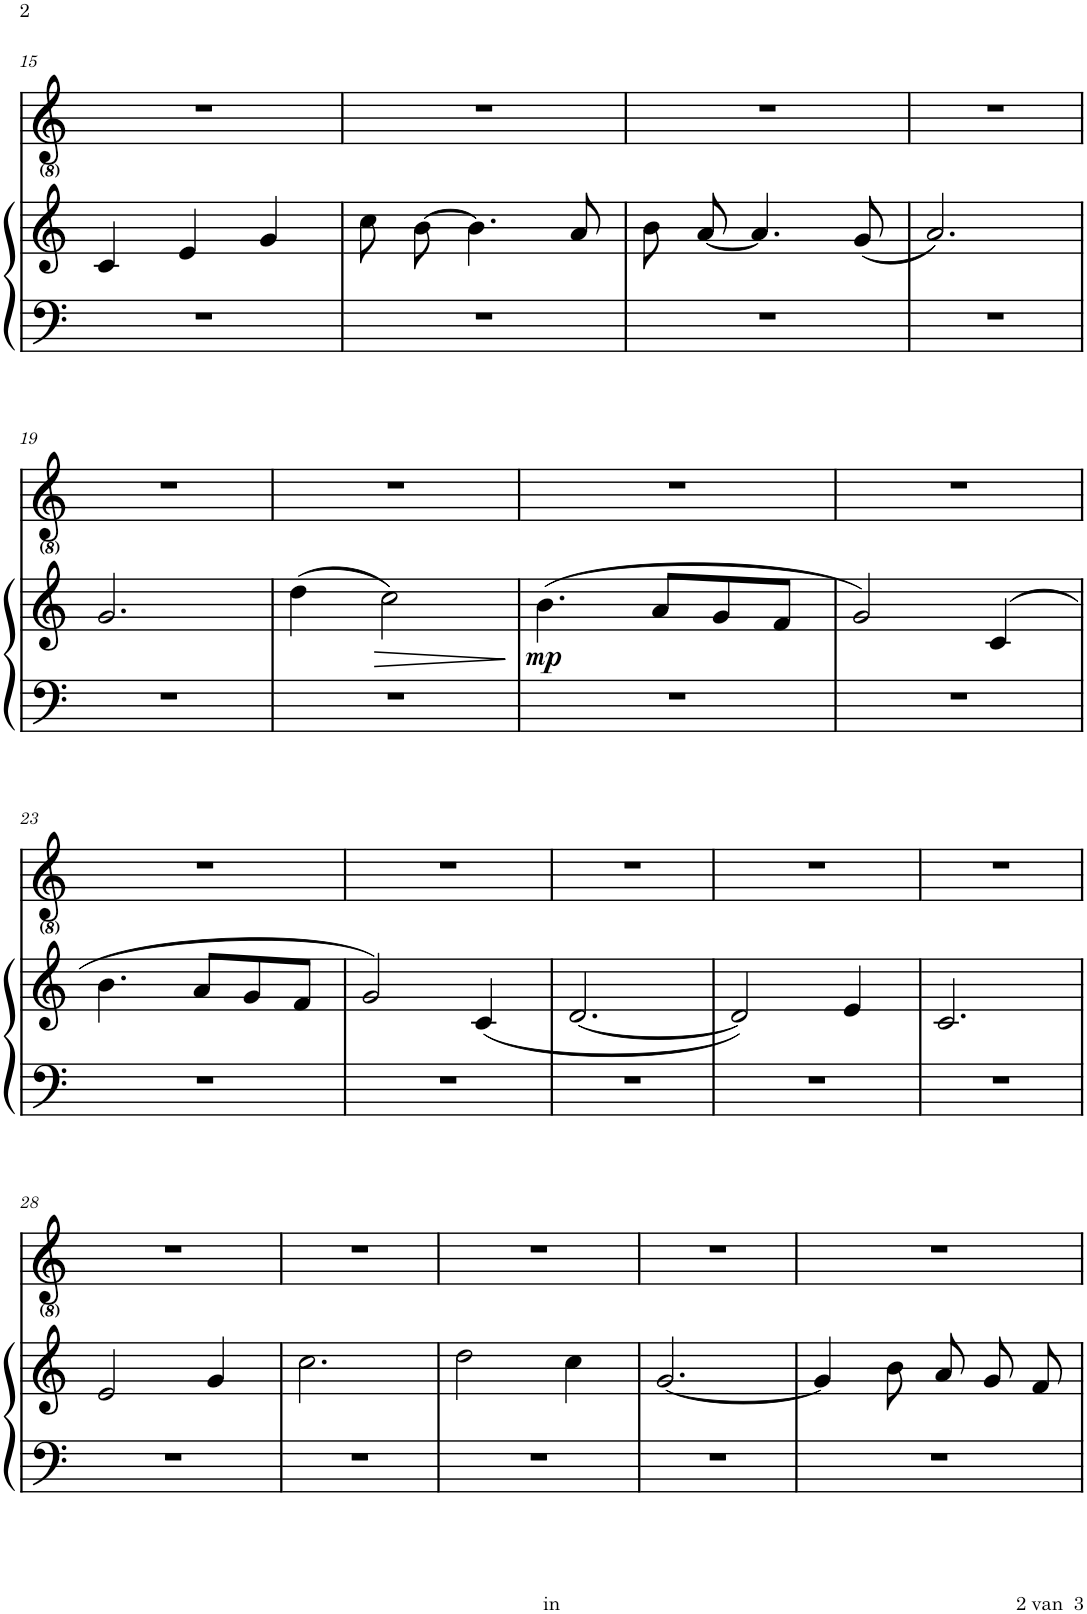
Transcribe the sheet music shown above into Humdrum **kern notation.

**kern	**kern	**dynam	**kern
*part2	*part2	*part2	*part1
*staff3	*staff2	*staff2/3	*staff1
*I"Piano	*	*	*I"Voice
*I'Pno	*	*	*
!!LO:PB:g=z
*clefF4	*clefG2	*	*clefG2
*k[]	*k[]	*	*k[]
*M3/4	*M3/4	*	*M3/4
=15	=15	=15	=15
2.r	4c/	.	2.r
.	4e/	.	.
.	4g/	.	.
=16	=16	=16	=16
2.r	8cc\	.	2.r
.	[8b\	.	.
.	4.b\]	.	.
.	8a/	.	.
=17	=17	=17	=17
2.r	8b\	.	2.r
.	[8a/	.	.
.	4.a/]	.	.
.	(8g/	.	.
=18	=18	=18	=18
2.r	2.a/)	.	2.r
!!LO:LB:g=z
=19	=19	=19	=19
2.r	2.g/	.	2.r
=20	=20	=20	=20
2.r	(4dd\	.	2.r
!	!	!LO:HP:b	!
.	2cc\)	>	.
.	.	]	.
=21	=21	=21	=21
!	!	!LO:DY:b	!
2.r	(4.b\	mp	2.r
.	8a/L	.	.
.	8g/	.	.
.	8f/J	.	.
=22	=22	=22	=22
2.r	2g/)	.	2.r
.	(4c/	.	.
!!LO:LB:g=z
=23	=23	=23	=23
2.r	4.b\	.	2.r
.	8a/L	.	.
.	8g/	.	.
.	8f/J	.	.
=24	=24	=24	=24
2.r	2g/)	.	2.r
.	(4c/	.	.
=25	=25	=25	=25
2.r	[2.d/	.	2.r
=26	=26	=26	=26
2.r	2d/])	.	2.r
.	4e/	.	.
=27	=27	=27	=27
2.r	2.c/	.	2.r
!!LO:LB:g=z
=28	=28	=28	=28
2.r	2e/	.	2.r
.	4g/	.	.
=29	=29	=29	=29
2.r	2.cc\	.	2.r
=30	=30	=30	=30
2.r	2dd\	.	2.r
.	4cc\	.	.
=31	=31	=31	=31
2.r	[2.g/	.	2.r
=32	=32	=32	=32
2.r	4g/]	.	2.r
.	8b\	.	.
.	8a/	.	.
.	8g/	.	.
.	8f/	.	.
=	=	=	=
*-	*-	*-	*-
